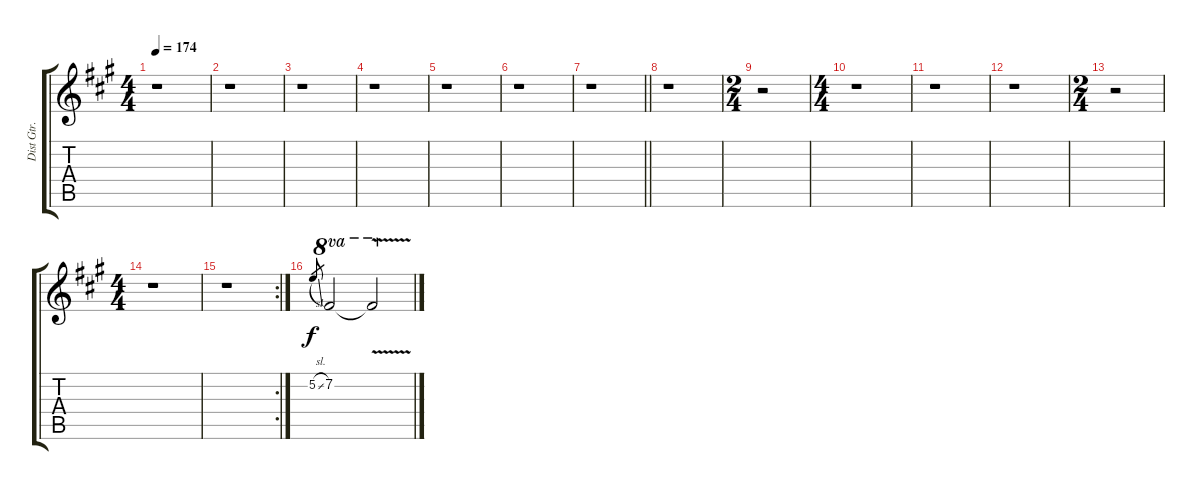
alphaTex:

\track ("Dist Gtr. Open E Tuning" "Dist Gtr. ") {instrument distortionguitar}
\staff {score tabs}
\tuning (E4 B3 Ab3 E3 B2 E2) {hide}
\ts (4 4)
\tempo 174
\clef g2
\ks a
r.1{dy f} |
r.1 |
r.1 |
r.1 |
r.1 |
r.1 |
\barLineRight lightlight
r.1 |
r.1 |
\ts (2 4)
r.2 |
\ts (4 4)
r.1 |
r.1 |
r.1 |
\ts (2 4)
r.2 |
\ts (4 4)
r.1 |
\rc 2
r.1 |
5.2{sl}.8{gr} 7.2.2{ot 8va} 7.2{v t}.2{ot 8va}
